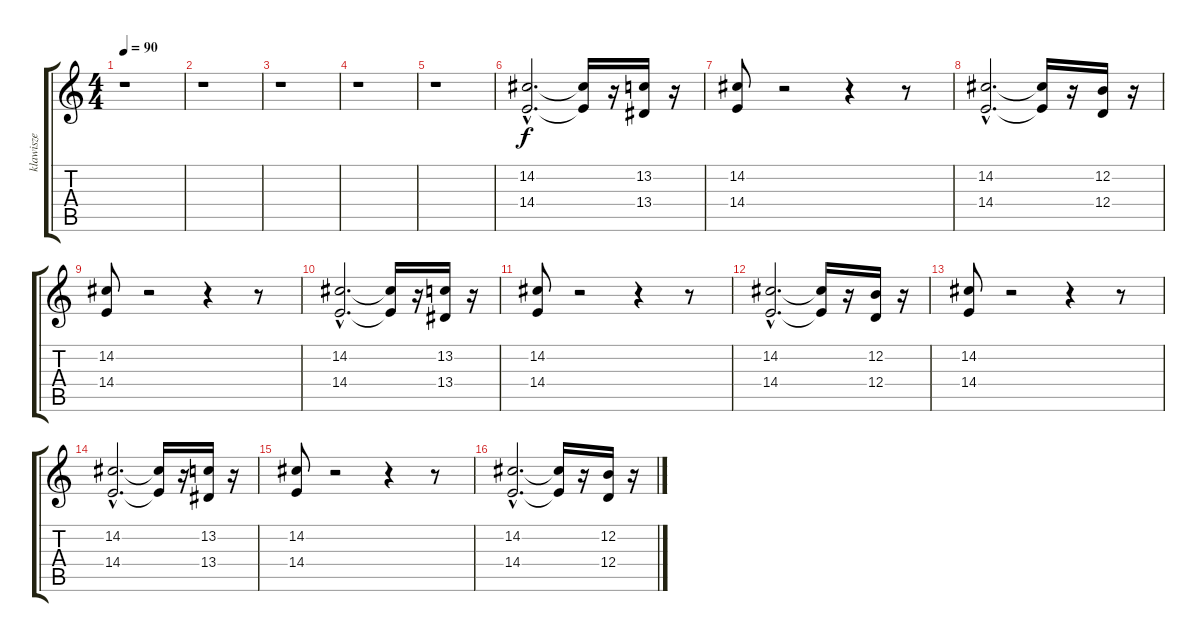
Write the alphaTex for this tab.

\track ("klawisze" "klawisze") {instrument voiceoohs}
\staff {score tabs}
\tuning (E4 B3 G3 D3 A2 E2) {hide}
\ts (4 4)
\tempo 90
\clef g2
\ks c
r.1{dy f} |
r.1 |
r.1 |
r.1 |
r.1 |
(14.2{hac} 14.4{hac}).2{d} (14.2{t} 14.4{t}).16 r.16 (13.2 13.4).16 r.16 |
(14.2 14.4).8 r.2 r.4 r.8 |
(14.2{hac} 14.4{hac}).2{d} (14.2{t} 14.4{t}).16 r.16 (12.2 12.4).16 r.16 |
(14.2 14.4).8 r.2 r.4 r.8 |
(14.2{hac} 14.4{hac}).2{d} (14.2{t} 14.4{t}).16 r.16 (13.2 13.4).16 r.16 |
(14.2 14.4).8 r.2 r.4 r.8 |
(14.2{hac} 14.4{hac}).2{d} (14.2{t} 14.4{t}).16 r.16 (12.2 12.4).16 r.16 |
(14.2 14.4).8 r.2 r.4 r.8 |
(14.2{hac} 14.4{hac}).2{d} (14.2{t} 14.4{t}).16 r.16 (13.2 13.4).16 r.16 |
(14.2 14.4).8 r.2 r.4 r.8 |
(14.2{hac} 14.4{hac}).2{d} (14.2{t} 14.4{t}).16 r.16 (12.2 12.4).16 r.16
